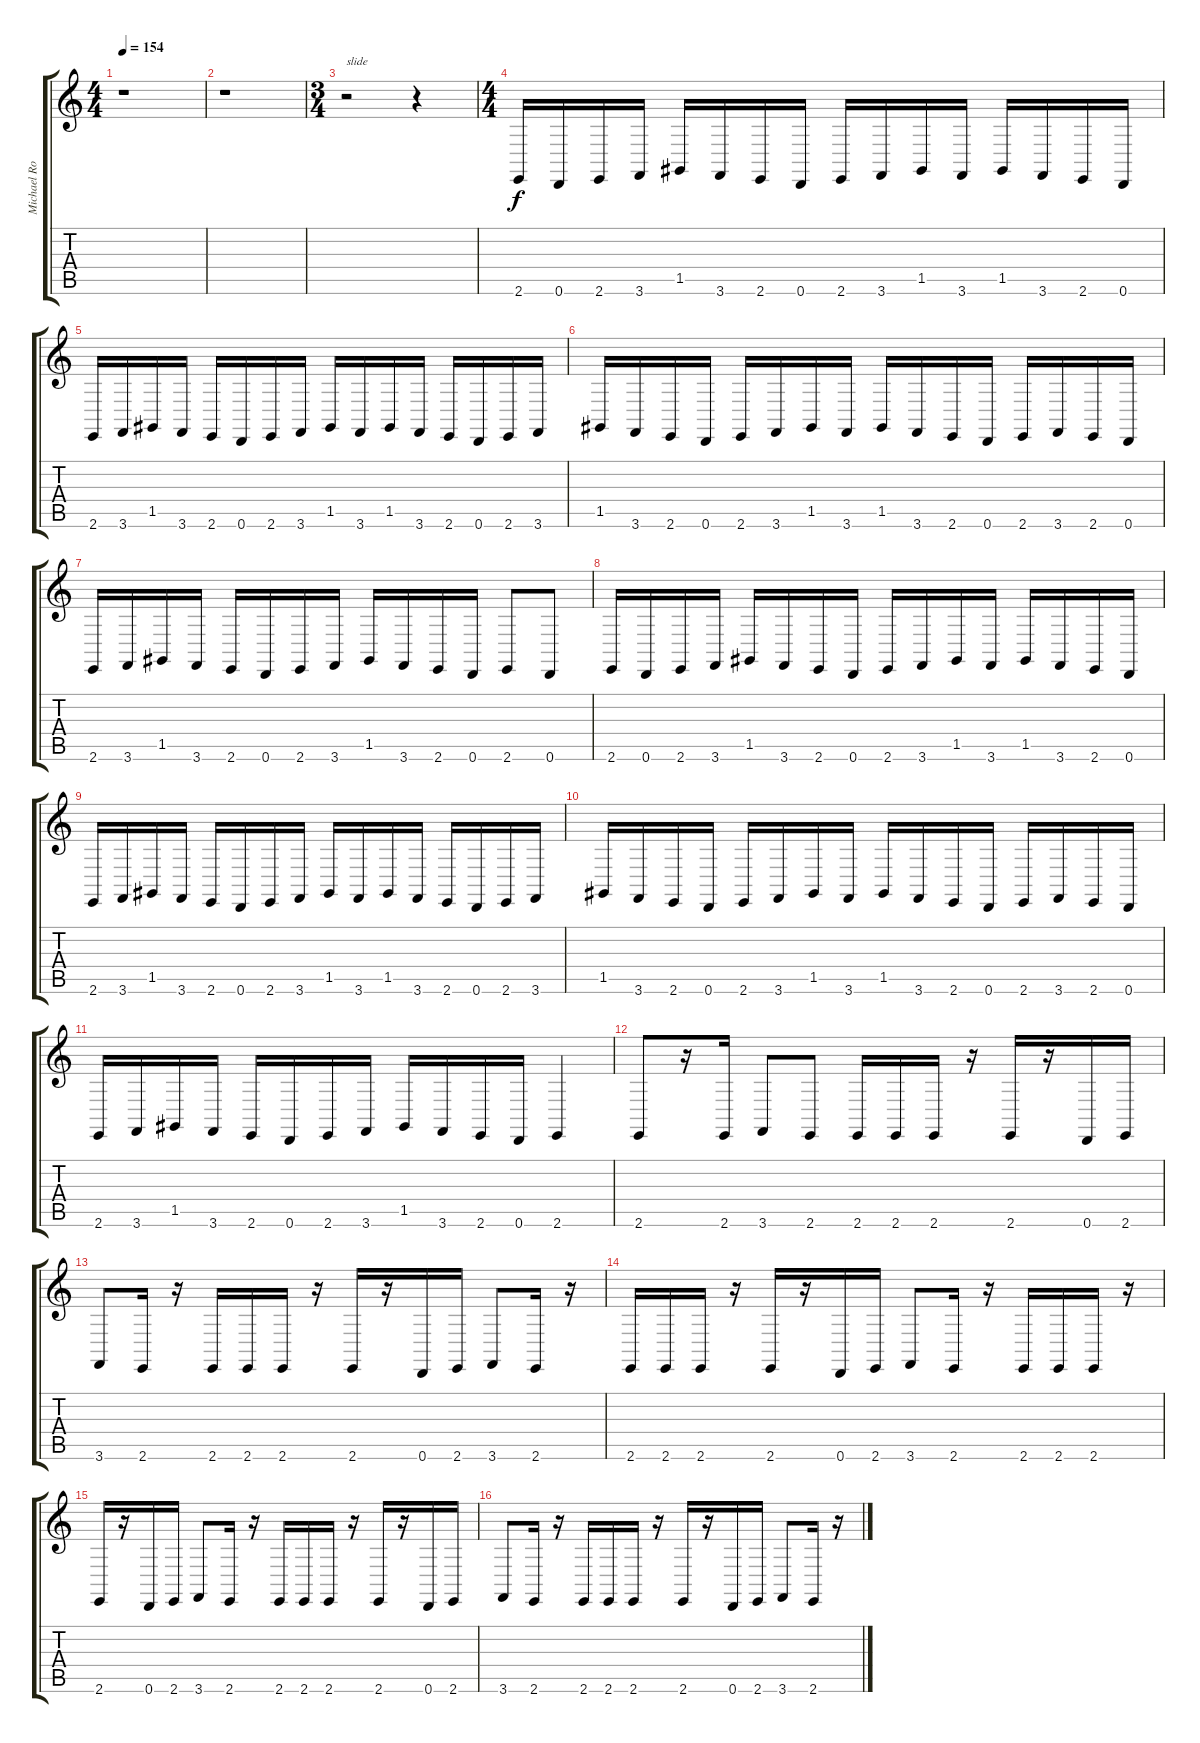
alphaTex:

\track ("Michael Romeo (guitar)" "Michael Ro") {instrument lead2sawtooth}
\staff {score tabs}
\tuning (D4 A3 F3 C3 G2 D2) {hide}
\ts (4 4)
\tempo 154
\clef g2
\ks c
r.1{dy f instrument lead2sawtooth} |
r.1 |
\ts (3 4)
r.2{txt "slide"} r.4 |
\ts (4 4)
2.6.16 0.6.16 2.6.16 3.6.16 1.5.16 3.6.16 2.6.16 0.6.16 2.6.16 3.6.16 1.5.16 3.6.16 1.5.16 3.6.16 2.6.16 0.6.16 |
2.6.16 3.6.16 1.5.16 3.6.16 2.6.16 0.6.16 2.6.16 3.6.16 1.5.16 3.6.16 1.5.16 3.6.16 2.6.16 0.6.16 2.6.16 3.6.16 |
1.5.16 3.6.16 2.6.16 0.6.16 2.6.16 3.6.16 1.5.16 3.6.16 1.5.16 3.6.16 2.6.16 0.6.16 2.6.16 3.6.16 2.6.16 0.6.16 |
2.6.16 3.6.16 1.5.16 3.6.16 2.6.16 0.6.16 2.6.16 3.6.16 1.5.16 3.6.16 2.6.16 0.6.16 2.6.8 0.6.8 |
2.6.16 0.6.16 2.6.16 3.6.16 1.5.16 3.6.16 2.6.16 0.6.16 2.6.16 3.6.16 1.5.16 3.6.16 1.5.16 3.6.16 2.6.16 0.6.16 |
2.6.16 3.6.16 1.5.16 3.6.16 2.6.16 0.6.16 2.6.16 3.6.16 1.5.16 3.6.16 1.5.16 3.6.16 2.6.16 0.6.16 2.6.16 3.6.16 |
1.5.16 3.6.16 2.6.16 0.6.16 2.6.16 3.6.16 1.5.16 3.6.16 1.5.16 3.6.16 2.6.16 0.6.16 2.6.16 3.6.16 2.6.16 0.6.16 |
2.6.16 3.6.16 1.5.16 3.6.16 2.6.16 0.6.16 2.6.16 3.6.16 1.5.16 3.6.16 2.6.16 0.6.16 2.6.4 |
2.6.8 r.16 2.6.16 3.6.8 2.6.8 2.6.16 2.6.16 2.6.16 r.16 2.6.16 r.16 0.6.16 2.6.16 |
3.6.8 2.6.16 r.16 2.6.16 2.6.16 2.6.16 r.16 2.6.16 r.16 0.6.16 2.6.16 3.6.8 2.6.16 r.16 |
2.6.16 2.6.16 2.6.16 r.16 2.6.16 r.16 0.6.16 2.6.16 3.6.8 2.6.16 r.16 2.6.16 2.6.16 2.6.16 r.16 |
2.6.16 r.16 0.6.16 2.6.16 3.6.8 2.6.16 r.16 2.6.16 2.6.16 2.6.16 r.16 2.6.16 r.16 0.6.16 2.6.16 |
3.6.8 2.6.16 r.16 2.6.16 2.6.16 2.6.16 r.16 2.6.16 r.16 0.6.16 2.6.16 3.6.8 2.6.16 r.16
